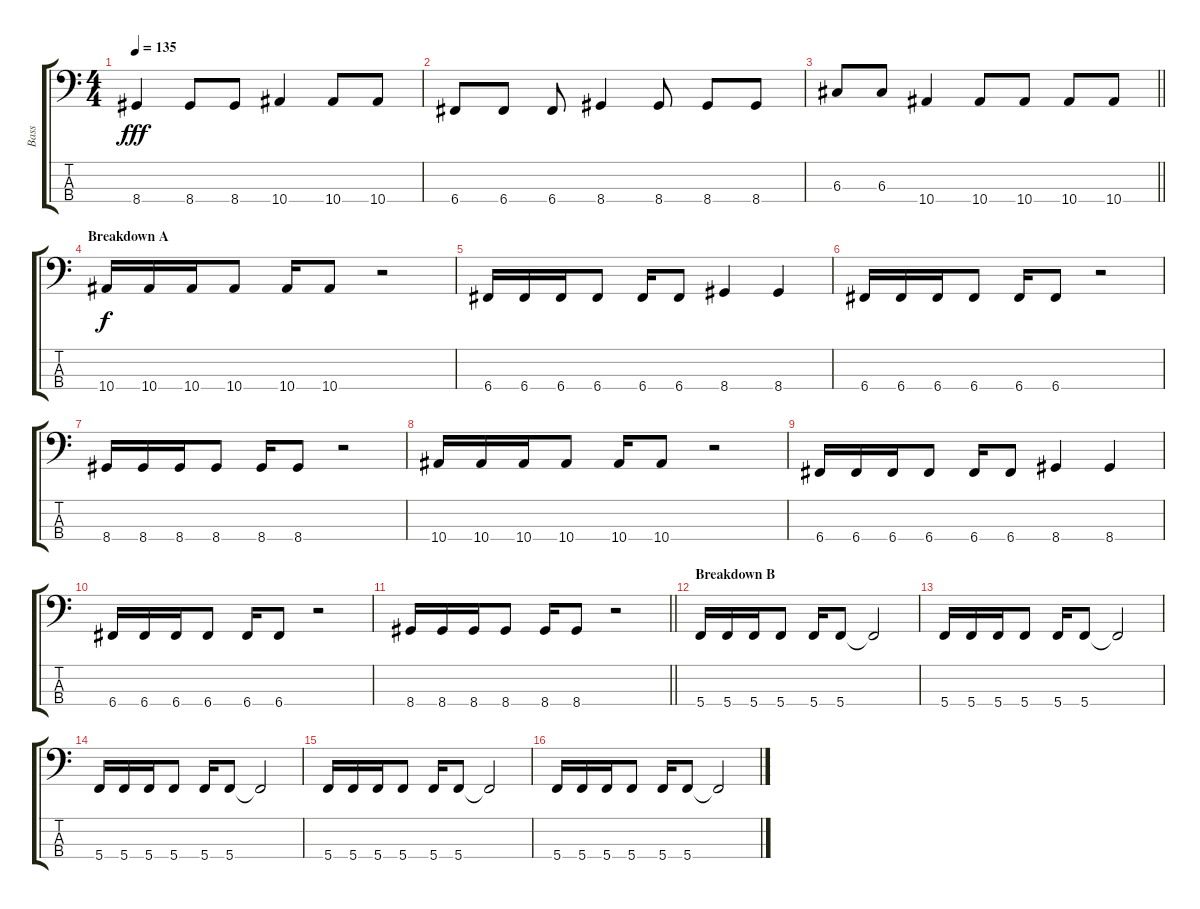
\track ("Bass" "Bass") {instrument electricbasspick}
\staff {score tabs}
\tuning (F2 C2 G1 C1) {hide}
\ts (4 4)
\tempo 135
\clef f4
\ks c
8.4.4{dy fff} 8.4.8 8.4.8 10.4.4 10.4.8 10.4.8 |
6.4.8 6.4.8 6.4.8 8.4.4 8.4.8 8.4.8 8.4.8 |
\barLineRight lightlight
6.3.8 6.3.8 10.4.4 10.4.8 10.4.8 10.4.8 10.4.8 |
\section ("" "Breakdown A")
10.4.16{dy f} 10.4.16 10.4.16 10.4.8 10.4.16 10.4.8 r.2 |
6.4.16 6.4.16 6.4.16 6.4.8 6.4.16 6.4.8 8.4.4 8.4.4 |
6.4.16 6.4.16 6.4.16 6.4.8 6.4.16 6.4.8 r.2 |
8.4.16 8.4.16 8.4.16 8.4.8 8.4.16 8.4.8 r.2 |
10.4.16 10.4.16 10.4.16 10.4.8 10.4.16 10.4.8 r.2 |
6.4.16 6.4.16 6.4.16 6.4.8 6.4.16 6.4.8 8.4.4 8.4.4 |
6.4.16 6.4.16 6.4.16 6.4.8 6.4.16 6.4.8 r.2 |
\barLineRight lightlight
8.4.16 8.4.16 8.4.16 8.4.8 8.4.16 8.4.8 r.2 |
\section ("" "Breakdown B")
5.4.16 5.4.16 5.4.16 5.4.8 5.4.16 5.4.8 5.4{t}.2 |
5.4.16 5.4.16 5.4.16 5.4.8 5.4.16 5.4.8 5.4{t}.2 |
5.4.16 5.4.16 5.4.16 5.4.8 5.4.16 5.4.8 5.4{t}.2 |
5.4.16 5.4.16 5.4.16 5.4.8 5.4.16 5.4.8 5.4{t}.2 |
5.4.16 5.4.16 5.4.16 5.4.8 5.4.16 5.4.8 5.4{t}.2
